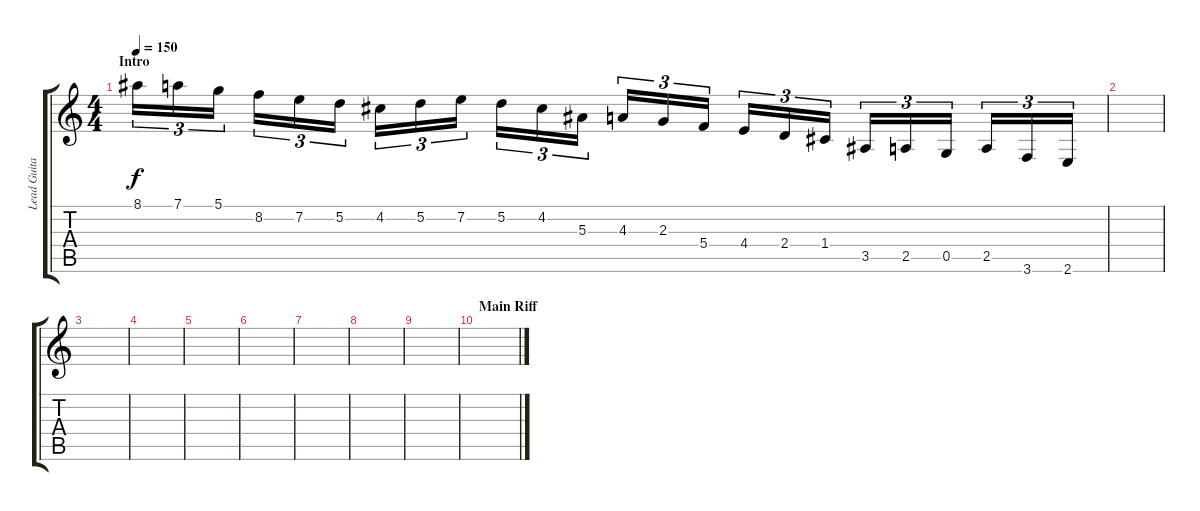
\track ("Lead Guitar 2" "Lead Guita") {instrument distortionguitar}
\staff {score tabs}
\tuning (D4 A3 F3 C3 G2 D2) {hide}
\ts (4 4)
\section ("" "Intro")
\tempo 150
\clef g2
\ks c
8.1.16{tu (3 2) dy f instrument distortionguitar} 7.1.16{tu (3 2)} 5.1.16{tu (3 2)} 8.2.16{tu (3 2)} 7.2.16{tu (3 2)} 5.2.16{tu (3 2)} 4.2.16{tu (3 2)} 5.2.16{tu (3 2)} 7.2.16{tu (3 2)} 5.2.16{tu (3 2)} 4.2.16{tu (3 2)} 5.3.16{tu (3 2)} 4.3.16{tu (3 2)} 2.3.16{tu (3 2)} 5.4.16{tu (3 2)} 4.4.16{tu (3 2)} 2.4.16{tu (3 2)} 1.4.16{tu (3 2)} 3.5.16{tu (3 2)} 2.5.16{tu (3 2)} 0.5.16{tu (3 2)} 2.5.16{tu (3 2)} 3.6.16{tu (3 2)} 2.6.16{tu (3 2)} |
|
|
|
|
|
|
|
|
\section ("" "Main Riff")
